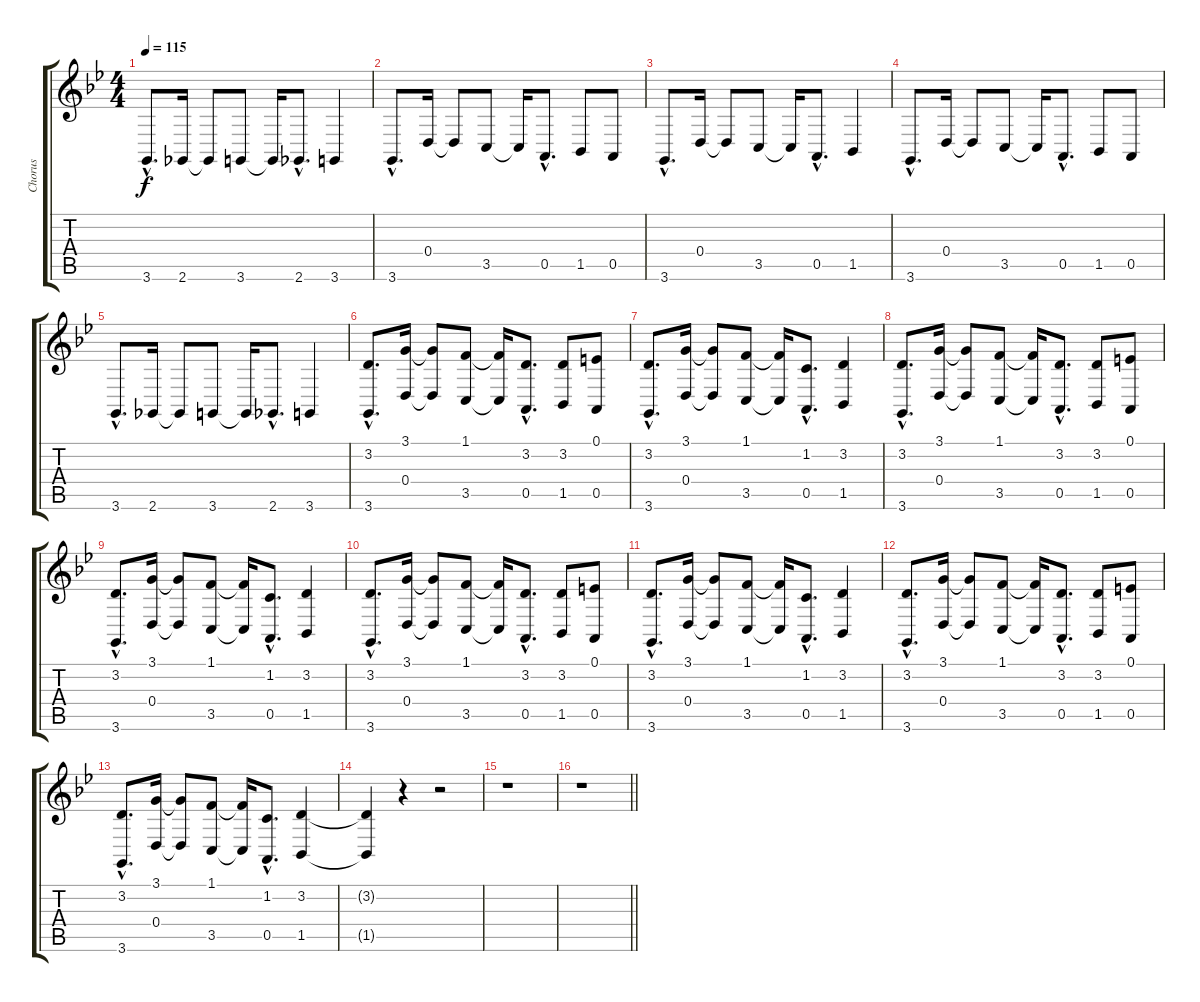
\track ("Chorus" "Chorus") {instrument sopranosax}
\staff {score tabs}
\tuning (E4 B3 G3 D3 A2 E2) {hide}
\ts (4 4)
\tempo 115
\clef g2
\ks bb
3.6{hac}.8{d dy f} 2.6.16 2.6{t}.8 3.6.8 3.6{t}.16 2.6{hac}.8{d} 3.6.4 |
3.6{hac}.8{d} 0.4.16 0.4{t}.8 3.5.8 3.5{t}.16 0.5{hac}.8{d} 1.5.8 0.5.8 |
3.6{hac}.8{d} 0.4.16 0.4{t}.8 3.5.8 3.5{t}.16 0.5{hac}.8{d} 1.5.4 |
3.6{hac}.8{d} 0.4.16 0.4{t}.8 3.5.8 3.5{t}.16 0.5{hac}.8{d} 1.5.8 0.5.8 |
3.6{hac}.8{d} 2.6.16 2.6{t}.8 3.6.8 3.6{t}.16 2.6{hac}.8{d} 3.6.4 |
(3.2{hac} 3.6{hac}).8{d} (3.1 0.4).16 (3.1{t} 0.4{t}).8 (1.1 3.5).8 (1.1{t} 3.5{t}).16 (3.2{hac} 0.5{hac}).8{d} (3.2 1.5).8 (0.1 0.5).8 |
(3.2{hac} 3.6{hac}).8{d} (3.1 0.4).16 (3.1{t} 0.4{t}).8 (1.1 3.5).8 (1.1{t} 3.5{t}).16 (1.2{hac} 0.5{hac}).8{d} (3.2 1.5).4 |
(3.2{hac} 3.6{hac}).8{d} (3.1 0.4).16 (3.1{t} 0.4{t}).8 (1.1 3.5).8 (1.1{t} 3.5{t}).16 (3.2{hac} 0.5{hac}).8{d} (3.2 1.5).8 (0.1 0.5).8 |
(3.2{hac} 3.6{hac}).8{d} (3.1 0.4).16 (3.1{t} 0.4{t}).8 (1.1 3.5).8 (1.1{t} 3.5{t}).16 (1.2{hac} 0.5{hac}).8{d} (3.2 1.5).4 |
(3.2{hac} 3.6{hac}).8{d} (3.1 0.4).16 (3.1{t} 0.4{t}).8 (1.1 3.5).8 (1.1{t} 3.5{t}).16 (3.2{hac} 0.5{hac}).8{d} (3.2 1.5).8 (0.1 0.5).8 |
(3.2{hac} 3.6{hac}).8{d} (3.1 0.4).16 (3.1{t} 0.4{t}).8 (1.1 3.5).8 (1.1{t} 3.5{t}).16 (1.2{hac} 0.5{hac}).8{d} (3.2 1.5).4 |
(3.2{hac} 3.6{hac}).8{d} (3.1 0.4).16 (3.1{t} 0.4{t}).8 (1.1 3.5).8 (1.1{t} 3.5{t}).16 (3.2{hac} 0.5{hac}).8{d} (3.2 1.5).8 (0.1 0.5).8 |
(3.2{hac} 3.6{hac}).8{d} (3.1 0.4).16 (3.1{t} 0.4{t}).8 (1.1 3.5).8 (1.1{t} 3.5{t}).16 (1.2{hac} 0.5{hac}).8{d} (3.2 1.5).4 |
(3.2{t} 1.5{t}).4 r.4 r.2 |
r.1 |
\barLineRight lightlight
r.1
